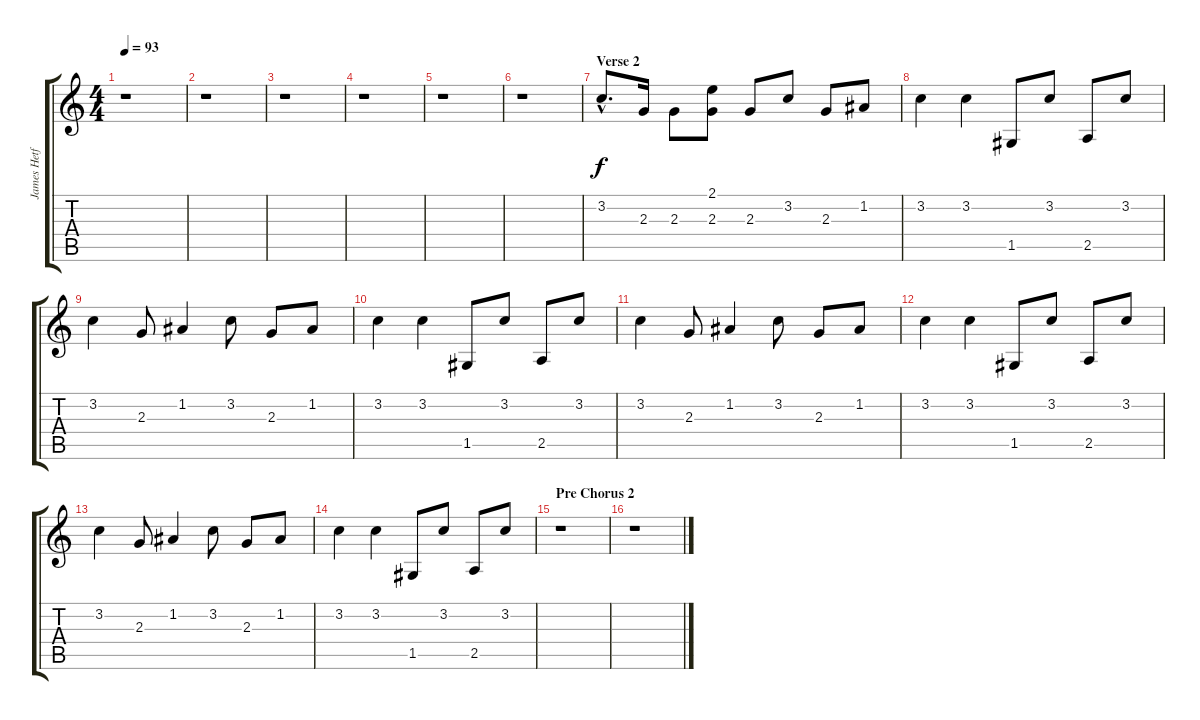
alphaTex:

\track ("James Hetfield Clean" "James Hetf") {instrument electricguitarclean}
\staff {score tabs}
\tuning (D4 A3 F3 C3 G2 C2) {hide}
\ts (4 4)
\tempo 93
\clef g2
\ks c
r.1{dy f} |
r.1 |
r.1 |
r.1 |
r.1 |
r.1 |
\section ("" "Verse 2")
3.2{hac}.8{d} 2.3.16 2.3.8 (2.1 2.3).8 2.3.8 3.2.8 2.3.8 1.2.8 |
3.2.4 3.2.4 1.5.8 3.2.8 2.5.8 3.2.8 |
3.2.4 2.3.8 1.2.4 3.2.8 2.3.8 1.2.8 |
3.2.4 3.2.4 1.5.8 3.2.8 2.5.8 3.2.8 |
3.2.4 2.3.8 1.2.4 3.2.8 2.3.8 1.2.8 |
3.2.4 3.2.4 1.5.8 3.2.8 2.5.8 3.2.8 |
3.2.4 2.3.8 1.2.4 3.2.8 2.3.8 1.2.8 |
3.2.4 3.2.4 1.5.8 3.2.8 2.5.8 3.2.8 |
\section ("" "Pre Chorus 2")
r.1 |
r.1
